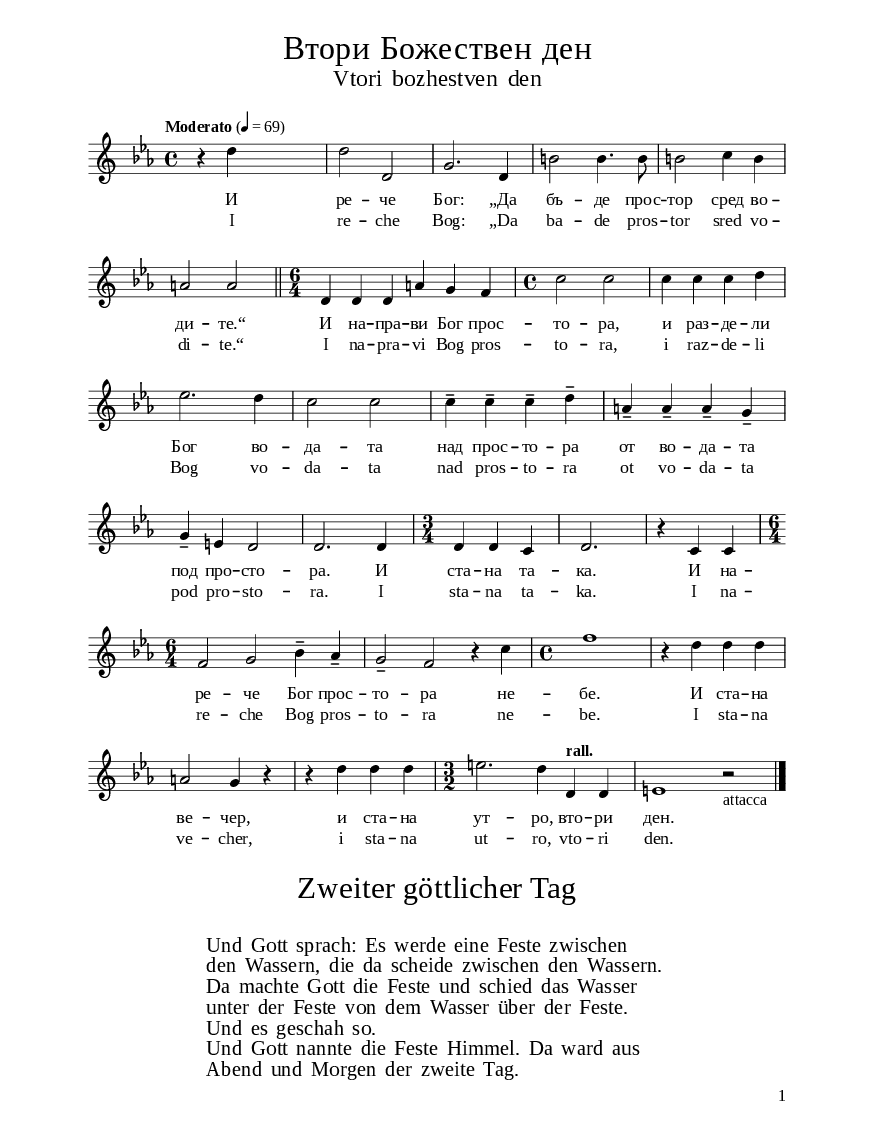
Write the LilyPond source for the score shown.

\version "2.20.0"

\paper {
  #(set-paper-size "a5")
}

\bookpart {
  \paper {
    print-all-headers = ##t
    print-page-number = ##t
    print-first-page-number = ##t

    % put page numbers on the bottom
    oddHeaderMarkup = \markup ""
    evenHeaderMarkup = \markup ""
    oddFooterMarkup = \markup
    \fill-line {
      ""
      \on-the-fly #print-page-number-check-first \fromproperty #'page:page-number-string
    }
    evenFooterMarkup = \markup
    \fill-line {
      \on-the-fly #print-page-number-check-first \fromproperty #'page:page-number-string
      ""
    }

    left-margin = 1.5\cm
    right-margin = 1.5\cm
    top-margin = 1.6\cm
    bottom-margin = 1.2\cm
    ragged-bottom = ##t % do not spread the staves to fill the whole vertical space

    % change lyrics and titles font (affects notes also)
    fonts =
    #(make-pango-font-tree
      "Times New Roman"
      "DejaVu Sans"
      "DejaVu Sans Mono"
      (/ (* staff-height pt) 3.6))

    % change distance between staves
    system-system-spacing =
    #'((basic-distance . 12)
       (minimum-distance . 6)
       (padding . 1)
       (stretchability . 12))
  }

  \header {
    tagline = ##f
  }

  \score{
    \layout {
      indent = 0.0\cm % remove first line indentation
      %ragged-last = ##t % do not spread last line to fill the whole space
      \context {
        \Score
        \omit BarNumber %remove bar numbers
      } % context

      \context {
        % change staff size
        \Staff
        fontSize = #+0 % affects notes size only
        \override StaffSymbol #'staff-space = #(magstep -3)
        \override StaffSymbol #'thickness = #0.5
        \override BarLine #'hair-thickness = #1
        %\override StaffSymbol #'ledger-line-thickness = #'(0 . 0)
      }

      \context {
        % adjust space between staff and lyrics and between the two lyric lines
        \Lyrics
        \override VerticalAxisGroup.nonstaff-relatedstaff-spacing = #'((basic-distance . 4.5))
        \override VerticalAxisGroup.nonstaff-nonstaff-spacing = #'((minimum-distance . 2))
      }
    } % layout

    \new Voice \absolute{
      \clef treble
      \key c \minor
      \time 4/4
      \tempo \markup {
        % make tempo note smaller
        \concat {
          "Moderato " \normal-text { "(" }
          \teeny \general-align #Y #DOWN \note #"4" #0.8
          \normal-text { " = 69)" }
        }
      }
      \autoBeamOff
       r4 d''4 s2| % 2
          d''2 d'2 | % 3
          g'2. d'4 | % 4
          b'2 b'4. b'8 | % 5
          b'2 c''4 b'4 \break | % 6
          a'2 a'2 \bar "||"
           | % 7
          \time 6/4  | % 7
          d'4 d'4 d'4 a'4 g'4
          f'4 | % 8
          \time 4/4  | % 8
          c''2 c''2 | % 9
          c''4 c''4 c''4 d''4 \break|
          es''2. d''4  | % 11
          c''2 c''2 | % 12
          c''4 -- c''4 -- c''4 -- d''4
          -- | % 13
          a'4 -- a'4 -- a'4 -- g'4 -- \break | % 14
          g'4 -- e'4 d'2 | % 15
          d'2. d'4  | % 16
          \time 3/4  | % 16
          d'4 d'4 c'4 | % 17
          d'2. | % 18
          r4 c'4 c'4 | % 19
          \time 6/4  | % 19
          f'2 g'2 bes'4 -- as'4 -- |

          g'2 -- f'2 r4 c''4 | % 21
          \time 4/4  | % 21
          f''1  | % 22
          r4 d''4 d''4 d''4 \break | % 23
          a'2 g'4 r4 | % 24
          r4 d''4 d''4 d''4 | % 25
          \time 3/2  | % 25
          e''2. d''4 d'4 ^\markup{ \bold {rall.} }
          d'4 | % 26
          e'1 r2 _ "attacca" \bar "|."
    }

    \addlyrics {И
          ре -- че Бог: „Да бъ -- де прос --
          тор сред во -- ди -- те.“ И на --
          пра -- ви Бог прос -- то -- ра, и
          раз -- де -- ли Бог во -- да -- та
          над прос -- то -- ра от во -- да --
          та под про -- сто -- ра. И ста --
          на та -- ка. И на -- ре -- че Бог
          прос -- то -- ра не -- бе. И ста --
          на ве -- чер, и ста -- на ут -- ро,
          вто -- ри ден.}
    \addlyrics { I
            re -- che Bog: „Da ba -- de pros --
            tor sred vo -- di -- te.“ I na --
            pra -- vi Bog pros -- to -- ra, i
            raz -- de -- li Bog vo -- da -- ta
            nad pros -- to -- ra ot vo -- da --
            ta pod pro -- sto -- ra. I sta --
            na ta -- ka. I na -- re -- che Bog
            pros -- to -- ra ne -- be. I sta --
            na ve -- cher, i sta -- na ut -- ro,
            vto -- ri den.}

    \header {
      title = \markup \column \normal-text \fontsize #2.5 {
        \center-align
        \line { Втори Божествен ден }
        \vspace #-0.6
        \center-align
        \line \fontsize #-3 {Vtori bozhestven den }
        \vspace #-0.8
        \center-align
        \line \fontsize #-3 { " " }
      }
    }

    \midi{}

  } % score


  % include foreign translation(s) of the song
  \version "2.20.0"

\markup \fill-line { \fontsize #6 "Zweiter göttlicher Tag" }
\markup \null
\markup \null
\markup \fontsize #+2.5 {
  \hspace #10
  \override #'(baseline-skip . 2)

  \column {
    \line { " " }

  \line { " "Und Gott sprach: Es werde eine Feste zwischen}
  \line { " "den Wassern, die da scheide zwischen den Wassern.}

  \line { " " Da machte Gott die Feste und schied das Wasser}
  \line { " "unter der Feste von dem Wasser über der Feste.}
  \line { " "Und es geschah so.}

  \line { " "Und Gott nannte die Feste Himmel. Da ward aus}
  \line { " "Abend und Morgen der zweite Tag.}

  }
}


} % bookpart
